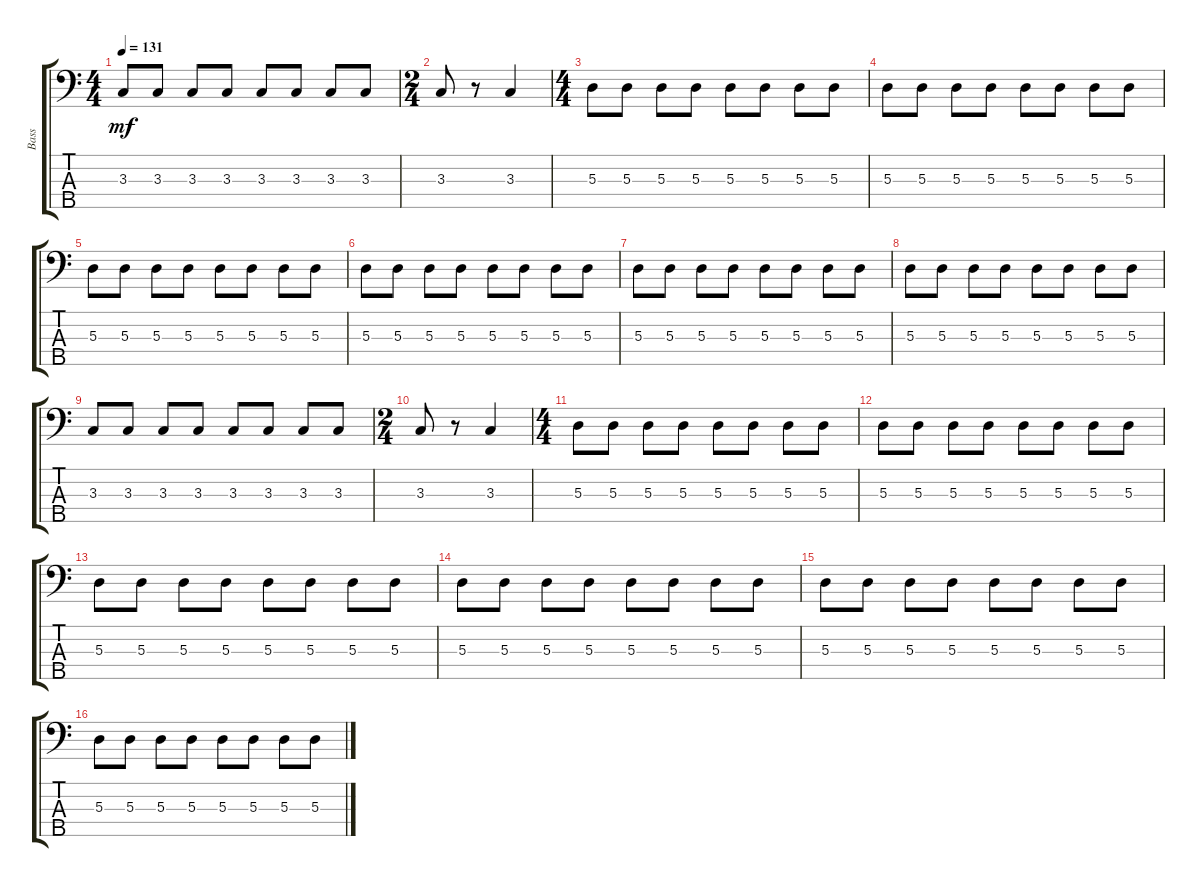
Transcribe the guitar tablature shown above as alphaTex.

\track ("Bass" "Bass") {instrument electricbassfinger}
\staff {score tabs}
\tuning (G2 D2 A1 E1 B0) {hide}
\ts (4 4)
\tempo 131
\clef f4
\ks c
3.3.8{dy mf} 3.3.8 3.3.8 3.3.8 3.3.8 3.3.8 3.3.8 3.3.8 |
\ts (2 4)
3.3.8 r.8 3.3.4 |
\ts (4 4)
5.3.8 5.3.8 5.3.8 5.3.8 5.3.8 5.3.8 5.3.8 5.3.8 |
5.3.8 5.3.8 5.3.8 5.3.8 5.3.8 5.3.8 5.3.8 5.3.8 |
5.3.8 5.3.8 5.3.8 5.3.8 5.3.8 5.3.8 5.3.8 5.3.8 |
5.3.8 5.3.8 5.3.8 5.3.8 5.3.8 5.3.8 5.3.8 5.3.8 |
5.3.8 5.3.8 5.3.8 5.3.8 5.3.8 5.3.8 5.3.8 5.3.8 |
5.3.8 5.3.8 5.3.8 5.3.8 5.3.8 5.3.8 5.3.8 5.3.8 |
3.3.8 3.3.8 3.3.8 3.3.8 3.3.8 3.3.8 3.3.8 3.3.8 |
\ts (2 4)
3.3.8 r.8 3.3.4 |
\ts (4 4)
5.3.8 5.3.8 5.3.8 5.3.8 5.3.8 5.3.8 5.3.8 5.3.8 |
5.3.8 5.3.8 5.3.8 5.3.8 5.3.8 5.3.8 5.3.8 5.3.8 |
5.3.8 5.3.8 5.3.8 5.3.8 5.3.8 5.3.8 5.3.8 5.3.8 |
5.3.8 5.3.8 5.3.8 5.3.8 5.3.8 5.3.8 5.3.8 5.3.8 |
5.3.8 5.3.8 5.3.8 5.3.8 5.3.8 5.3.8 5.3.8 5.3.8 |
5.3.8 5.3.8 5.3.8 5.3.8 5.3.8 5.3.8 5.3.8 5.3.8
